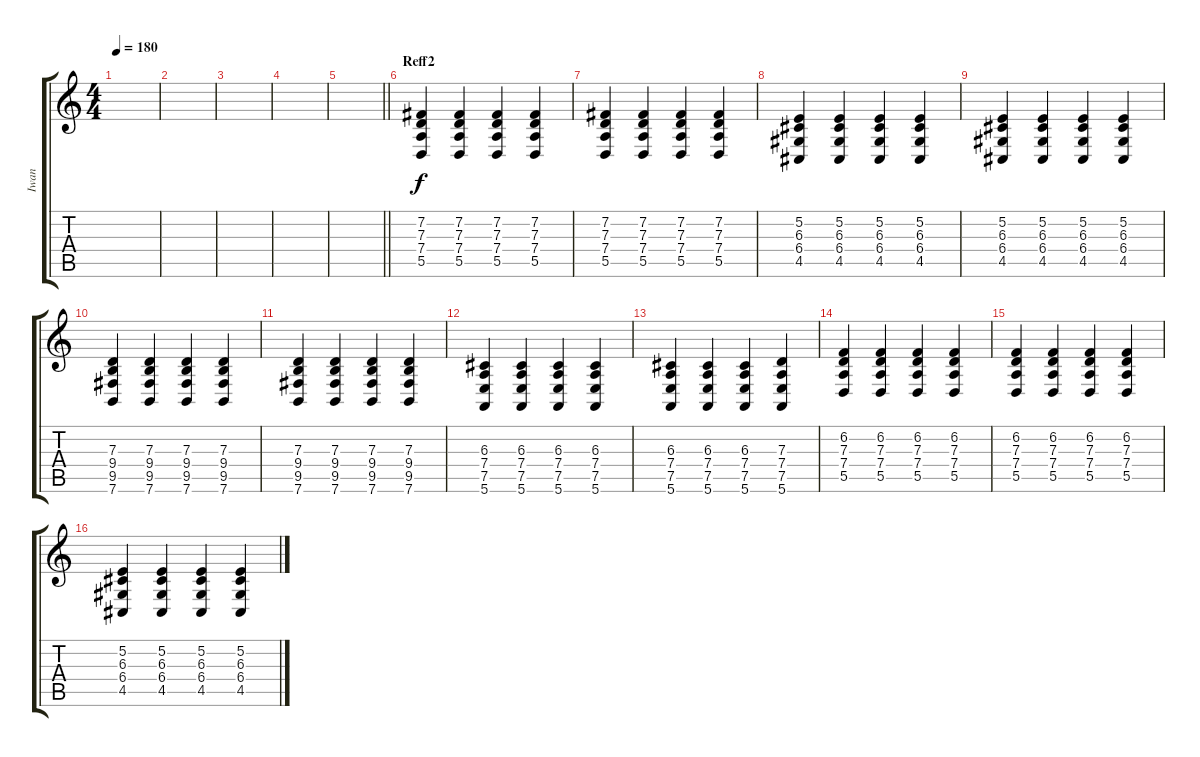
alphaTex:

\track ("Iwan" "Iwan") {instrument acousticgrandpiano}
\staff {score tabs}
\tuning (E4 B3 G3 D3 A2 E2) {hide}
\ts (4 4)
\tempo 180
\clef g2
\ks c
|
|
|
|
\barLineRight lightlight
|
\section ("" "Reff2")
(7.2 7.3 7.4 5.5).4{volume 16} (7.2 7.3 7.4 5.5).4 (7.2 7.3 7.4 5.5).4 (7.2 7.3 7.4 5.5).4 |
(7.2 7.3 7.4 5.5).4 (7.2 7.3 7.4 5.5).4 (7.2 7.3 7.4 5.5).4 (7.2 7.3 7.4 5.5).4 |
(5.2 6.3 6.4 4.5).4 (5.2 6.3 6.4 4.5).4 (5.2 6.3 6.4 4.5).4 (5.2 6.3 6.4 4.5).4 |
(5.2 6.3 6.4 4.5).4 (5.2 6.3 6.4 4.5).4 (5.2 6.3 6.4 4.5).4 (5.2 6.3 6.4 4.5).4 |
(7.3 9.4 9.5 7.6).4 (7.3 9.4 9.5 7.6).4 (7.3 9.4 9.5 7.6).4 (7.3 9.4 9.5 7.6).4 |
(7.3 9.4 9.5 7.6).4 (7.3 9.4 9.5 7.6).4 (7.3 9.4 9.5 7.6).4 (7.3 9.4 9.5 7.6).4 |
(6.3 7.4 7.5 5.6).4 (6.3 7.4 7.5 5.6).4 (6.3 7.4 7.5 5.6).4 (6.3 7.4 7.5 5.6).4 |
(6.3 7.4 7.5 5.6).4 (6.3 7.4 7.5 5.6).4 (6.3 7.4 7.5 5.6).4 (7.3 7.4 7.5 5.6).4 |
(6.2 7.3 7.4 5.5).4 (6.2 7.3 7.4 5.5).4 (6.2 7.3 7.4 5.5).4 (6.2 7.3 7.4 5.5).4 |
(6.2 7.3 7.4 5.5).4 (6.2 7.3 7.4 5.5).4 (6.2 7.3 7.4 5.5).4 (6.2 7.3 7.4 5.5).4 |
(5.2 6.3 6.4 4.5).4 (5.2 6.3 6.4 4.5).4 (5.2 6.3 6.4 4.5).4 (5.2 6.3 6.4 4.5).4
